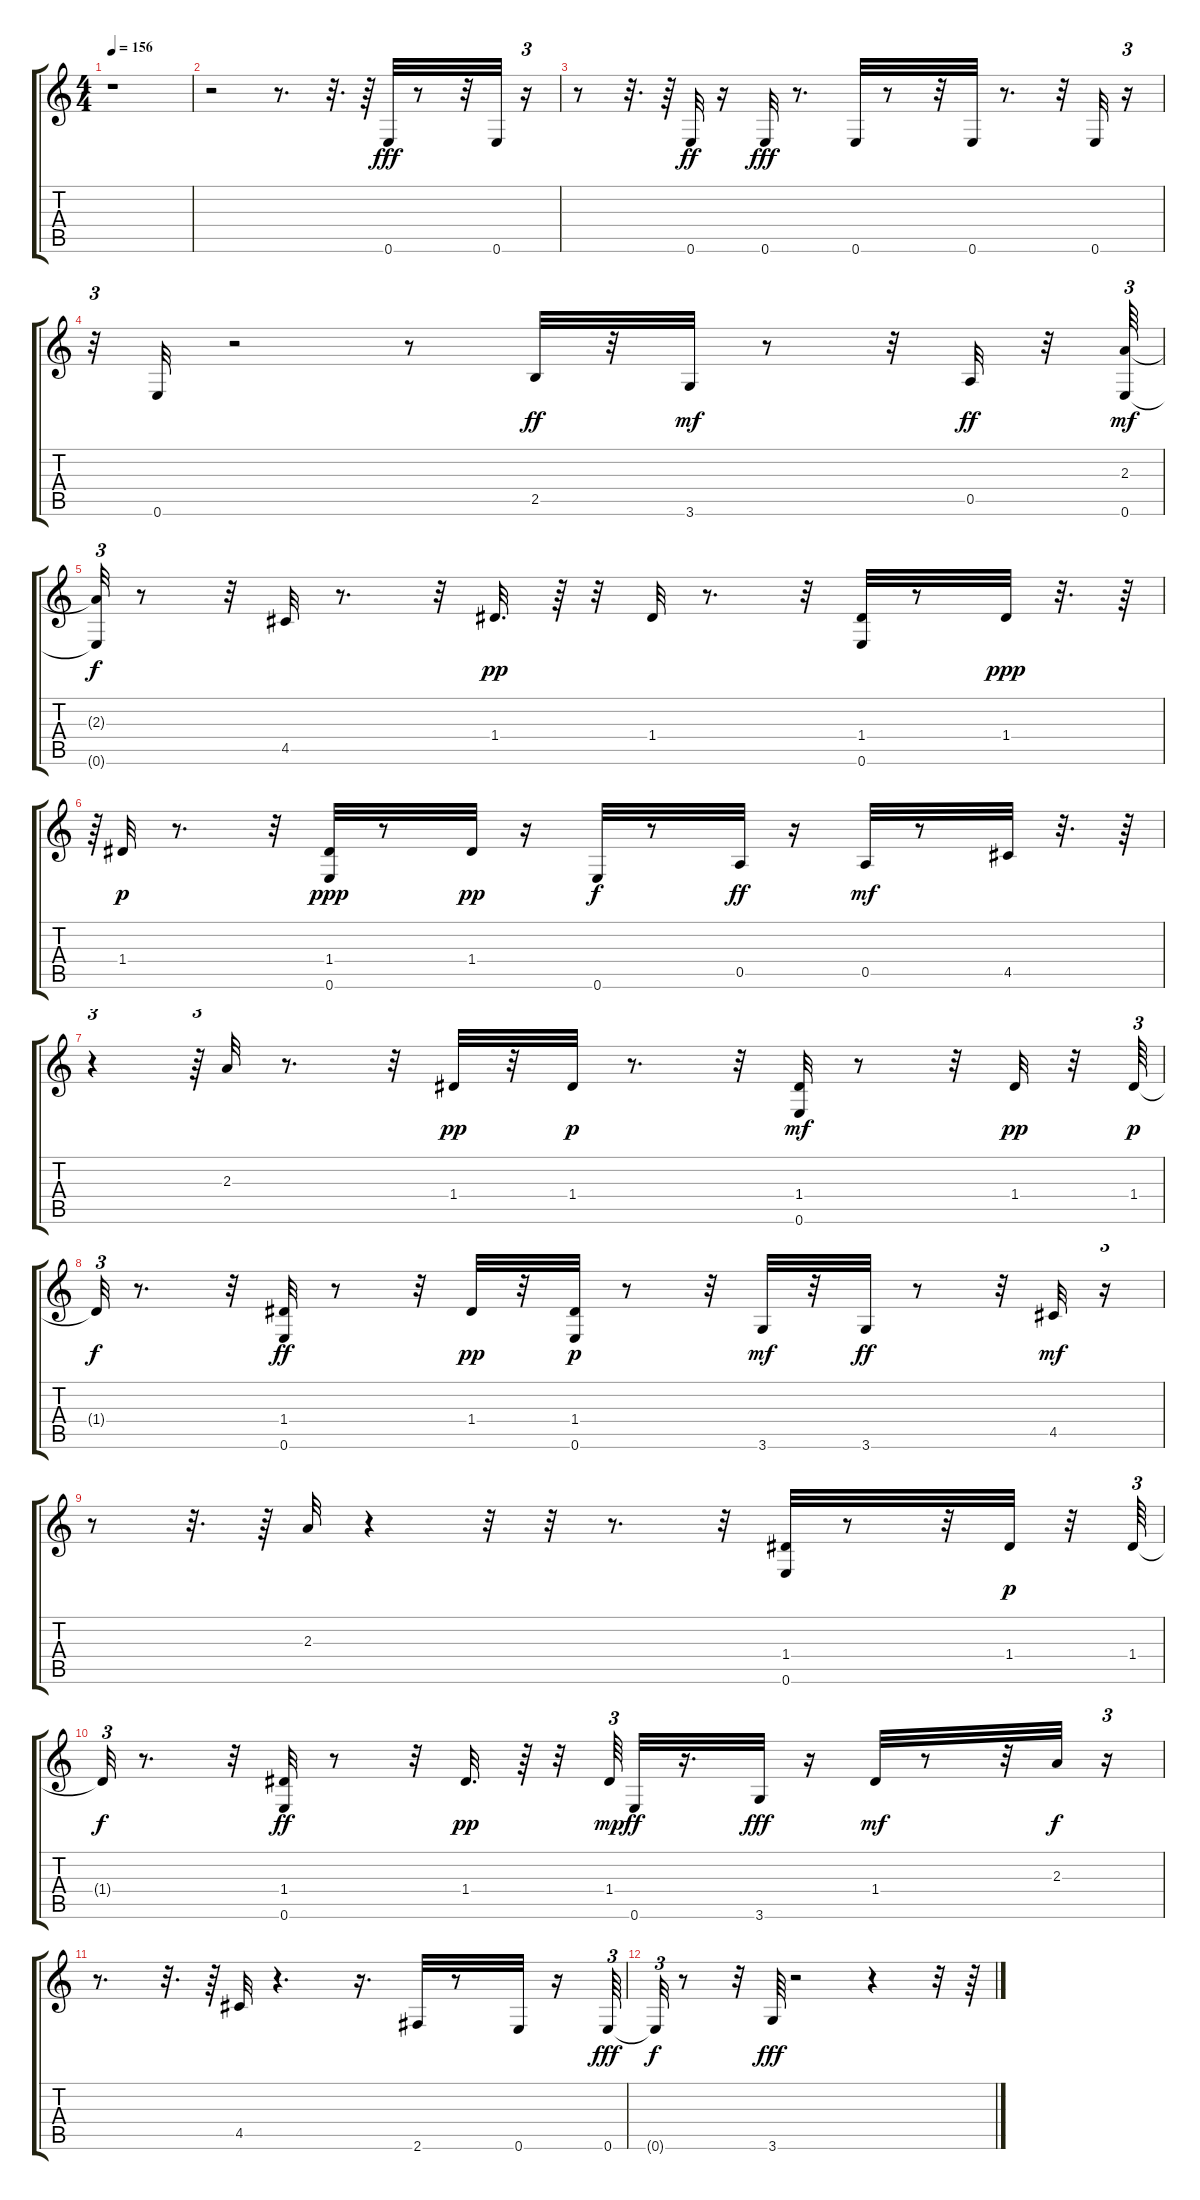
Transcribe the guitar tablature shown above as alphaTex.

\track "" {instrument acousticguitarsteel}
\staff {score tabs}
\tuning (E4 B3 G3 D3 A2 E2) {hide}
\ts (4 4)
\tempo 156
\clef g2
\ks c
r.1{dy mf} |
r.2 r.8{d} r.32{d} r.64 0.6.32{dy fff} r.8 r.32 0.6.32 r.16{tu (3 2)} |
r.8 r.32{d} r.64 0.6.32{dy ff} r.16 0.6.32{dy fff} r.8{d} 0.6.32 r.8 r.32 0.6.32 r.8{d} r.32 0.6.32 r.16{tu (3 2)} |
r.32{tu (3 2)} 0.6.32 r.2 r.8 2.5.32{dy ff} r.32 3.6.32{dy mf} r.8 r.32 0.5.32{dy ff} r.32 (2.3 0.6).64{tu (3 2) dy mf} |
(2.3{t} 0.6{t}).32{tu (3 2) dy f} r.8 r.32 4.5.32 r.8{d} r.32 1.4.32{d dy pp} r.64 r.32 1.4.32 r.8{d} r.32 (1.4 0.6).32 r.8 1.4.32{dy ppp} r.32{d} r.64 |
r.64{tu (3 2)} 1.4.32{dy p} r.8{d} r.32 (1.4 0.6).32{dy ppp} r.8 1.4.32{dy pp} r.16 0.6.32{dy f} r.8 0.5.32{dy ff} r.16 0.5.32{dy mf} r.8 4.5.32 r.32{d} r.64 |
r.4{tu (3 2)} r.64{tu (3 2)} 2.3.32 r.8{d} r.32 1.4.32{dy pp} r.32 1.4.32{dy p} r.8{d} r.32 (1.4 0.6).32{dy mf} r.8 r.32 1.4.32{dy pp} r.32 1.4.64{tu (3 2) dy p} |
1.4{t}.32{tu (3 2) dy f} r.8{d} r.32 (1.4 0.6).32{dy ff} r.8 r.32 1.4.32{dy pp} r.32 (1.4 0.6).32{dy p} r.8 r.32 3.6.32{dy mf} r.32 3.6.32{dy ff} r.8 r.32 4.5.32{dy mf} r.16{tu (3 2)} |
r.8 r.32{d} r.64 2.3.32 r.4 r.32 r.32 r.8{d} r.32 (1.4 0.6).32 r.8 r.32 1.4.32{dy p} r.32 1.4.64{tu (3 2)} |
1.4{t}.32{tu (3 2) dy f} r.8{d} r.32 (1.4 0.6).32{dy ff} r.8 r.32 1.4.32{d dy pp} r.64 r.32 1.4.64{tu (3 2) dy mp} 0.6.32{dy ff} r.16{d} 3.6.32{dy fff} r.16 1.4.32{dy mf} r.8 r.32 2.3.32{dy f} r.16{tu (3 2)} |
r.8{d} r.32{d} r.64 4.5.32 r.4{d} r.16{d} 2.6.32 r.8 0.6.32 r.16 0.6.64{tu (3 2) dy fff} |
0.6{t}.32{tu (3 2) dy f} r.8 r.32 3.6.64{dy fff} r.2 r.4 r.32 r.64
